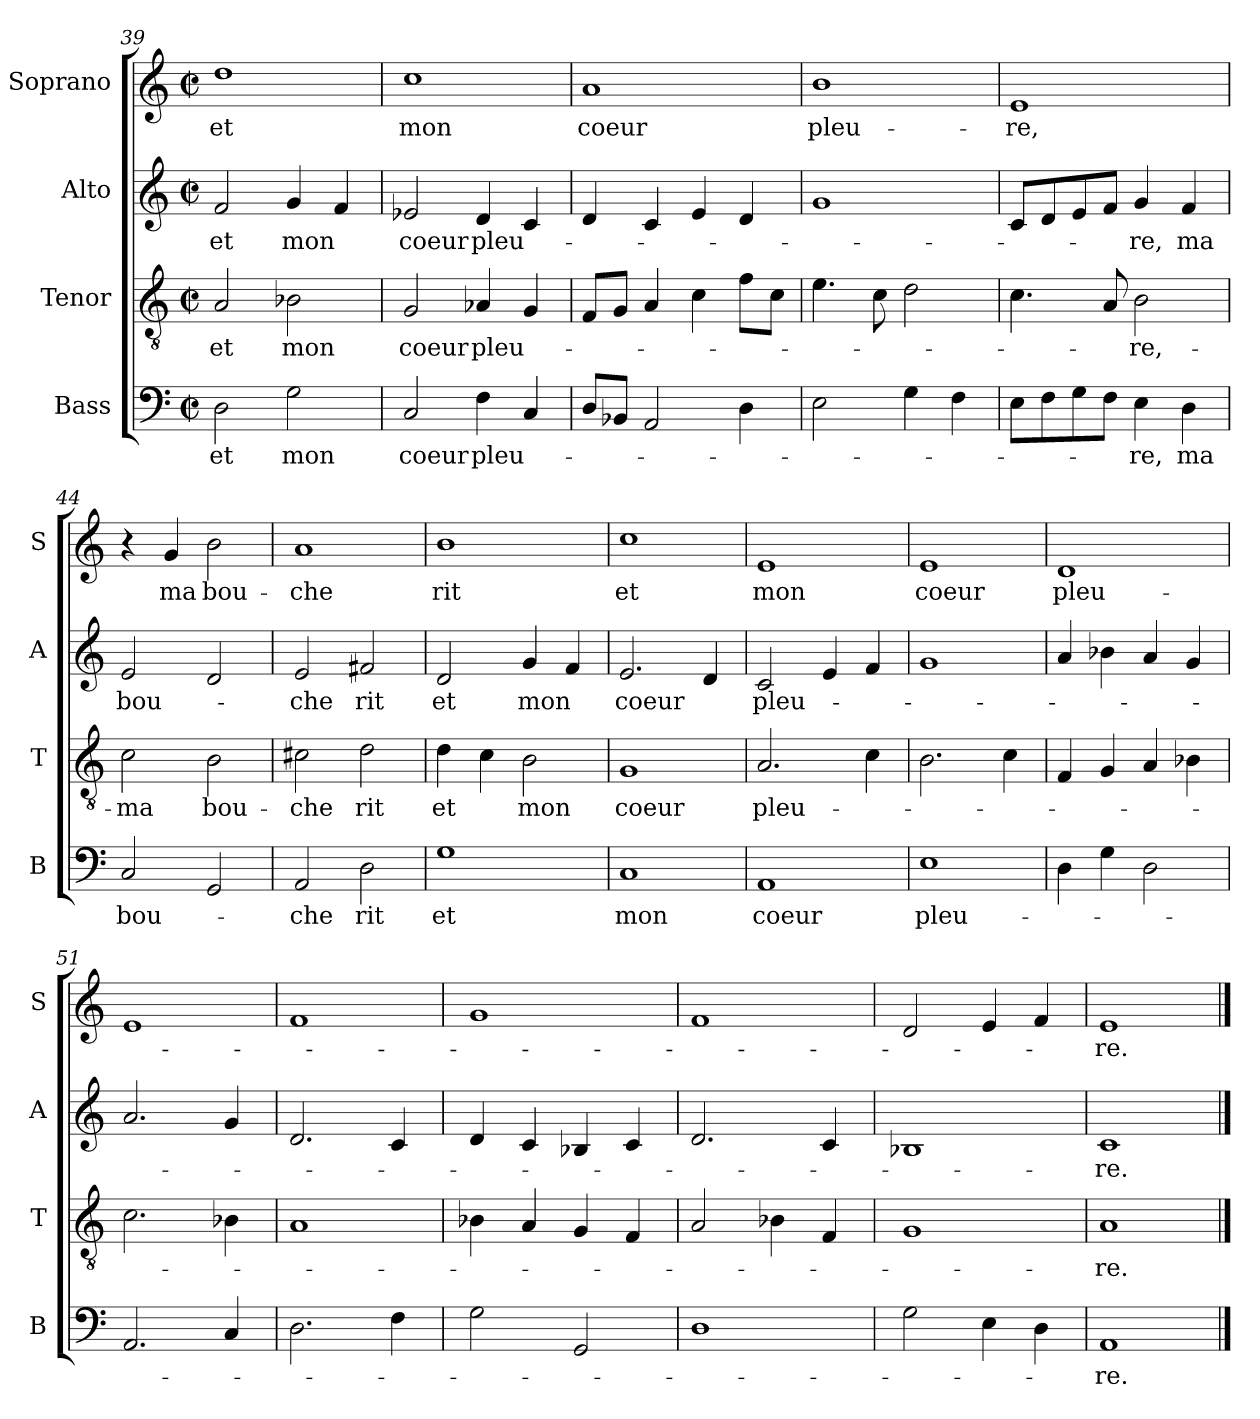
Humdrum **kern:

**kern	**text	**kern	**text	**kern	**text	**kern	**text
*part4	*part4	*part3	*part3	*part2	*part2	*part1	*part1
*staff4	*staff4	*staff3	*staff3	*staff2	*staff2	*staff1	*staff1
*I"Bass	*	*I"Tenor	*	*I"Alto	*	*I"Soprano	*
*I'B	*	*I'T	*	*I'A	*	*I'S	*
*clefF4	*	*clefGv2	*	*clefG2	*	*clefG2	*
*k[]	*	*k[]	*	*k[]	*	*k[]	*
*C:	*	*C:	*	*C:	*	*C:	*
*M2/2	*	*M2/2	*	*M2/2	*	*M2/2	*
*met(c|)	*	*met(c|)	*	*met(c|)	*	*met(c|)	*
=39	=39	=39	=39	=39	=39	=39	=39
2D\	et	2A/	et	2f/	et	1dd	et
2G\	mon	2B-X\	mon	4g/	mon	.	.
.	.	.	.	4f/	.	.	.
=40	=40	=40	=40	=40	=40	=40	=40
2C/	coeur	2G/	coeur	2e-X/	coeur	1cc	mon
4F\	pleu-	4A-X/	pleu-	4d/	pleu-	.	.
4C/	.	4G/	.	4c/	.	.	.
=41	=41	=41	=41	=41	=41	=41	=41
8D/L	.	8F/L	.	4d/	.	1a	coeur
8BB-X/J	.	8G/J	.	.	.	.	.
2AA/	.	4A/	.	4c/	.	.	.
.	.	4c\	.	4e/	.	.	.
4D\	.	8f\L	.	4d/	.	.	.
.	.	8c\J	.	.	.	.	.
=42	=42	=42	=42	=42	=42	=42	=42
2E\	.	4.e\	.	1g	.	1b	pleu-
.	.	8c\	.	.	.	.	.
4G\	.	2d\	.	.	.	.	.
4F\	.	.	.	.	.	.	.
=43	=43	=43	=43	=43	=43	=43	=43
8E\L	.	4.c\	.	8c/L	.	1e	-re,
8F\	.	.	.	8d/	.	.	.
8G\	.	.	.	8e/	.	.	.
8F\J	.	8A/	.	8f/J	.	.	.
4E\	-re,	2B\	-re,-	4g/	-re,	.	.
4D\	ma	.	.	4f/	ma	.	.
!!LO:LB:g=z
=44	=44	=44	=44	=44	=44	=44	=44
2C/	bou-	2c\	-ma	2e/	bou-	4r	.
.	.	.	.	.	.	4g/	ma
2GG/	.	2B\	bou-	2d/	.	2b\	bou-
=45	=45	=45	=45	=45	=45	=45	=45
2AA/	-che	2c#X\	-che	2e/	-che	1a	-che
2D\	rit	2d\	rit	2f#X/	rit	.	.
=46	=46	=46	=46	=46	=46	=46	=46
1G	et	4d\	et	2d/	et	1b	rit
.	.	4c\	.	.	.	.	.
.	.	2B\	mon	4g/	mon	.	.
.	.	.	.	4f/	.	.	.
=47	=47	=47	=47	=47	=47	=47	=47
1C	mon	1G	coeur	2.e/	coeur	1cc	et
.	.	.	.	4d/	.	.	.
=48	=48	=48	=48	=48	=48	=48	=48
1AA	coeur	2.A/	pleu-	2c/	pleu-	1e	mon
.	.	.	.	4e/	.	.	.
.	.	4c\	.	4f/	.	.	.
=49	=49	=49	=49	=49	=49	=49	=49
1E	pleu-	2.B\	.	1g	.	1e	coeur
.	.	4c\	.	.	.	.	.
!!LO:LB:g=z
=50	=50	=50	=50	=50	=50	=50	=50
4D\	.	4F/	.	4a/	.	1d	pleu-
4G\	.	4G/	.	4b-X\	.	.	.
2D\	.	4A/	.	4a/	.	.	.
.	.	4B-X\	.	4g/	.	.	.
=51	=51	=51	=51	=51	=51	=51	=51
2.AA/	.	2.c\	.	2.a/	.	1e	.
4C/	.	4B-X\	.	4g/	.	.	.
=52	=52	=52	=52	=52	=52	=52	=52
2.D\	.	1A	.	2.d/	.	1f	.
4F\	.	.	.	4c/	.	.	.
=53	=53	=53	=53	=53	=53	=53	=53
2G\	.	4B-X\	.	4d/	.	1g	.
.	.	4A/	.	4c/	.	.	.
2GG/	.	4G/	.	4B-X/	.	.	.
.	.	4F/	.	4c/	.	.	.
=54	=54	=54	=54	=54	=54	=54	=54
1D	.	2A/	.	2.d/	.	1f	.
.	.	4B-X\	.	.	.	.	.
.	.	4F/	.	4c/	.	.	.
=55	=55	=55	=55	=55	=55	=55	=55
2G\	.	1G	.	1B-X	.	2d/	.
4E\	.	.	.	.	.	4e/	.
4D\	.	.	.	.	.	4f/	.
=56	=56	=56	=56	=56	=56	=56	=56
1AA	-re.	1A	-re.	1c	-re.	1e	-re.
==	==	==	==	==	==	==	==
*-	*-	*-	*-	*-	*-	*-	*-
